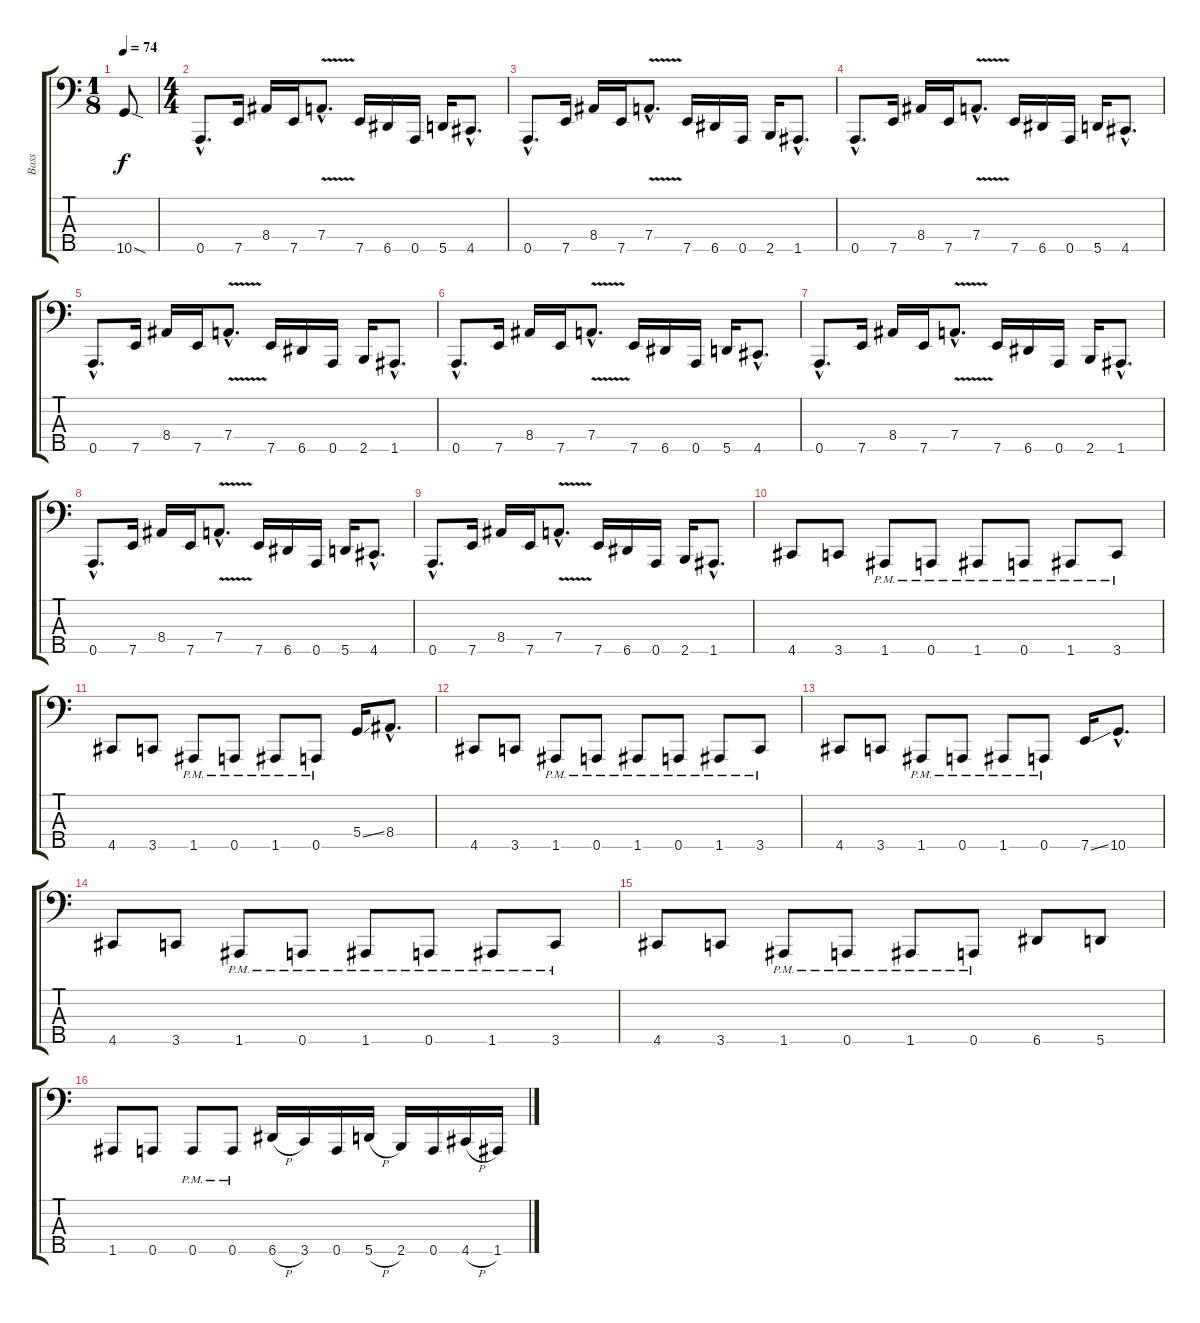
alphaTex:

\track ("Bass" "Bass") {instrument electricbassfinger}
\staff {score tabs}
\tuning (F2 C2 G1 D1 A0) {hide}
\ts (1 8)
\section ("" "")
\tempo 74
\clef f4
\ks c
10.5{sod}.8{txt "" dy f instrument electricbassfinger} |
\ts (4 4)
0.5{hac}.8{d} 7.5.16 8.4.16 7.5.16 7.4{v hac}.8{d} 7.5.16 6.5.16 0.5.16 5.5.16 4.5{hac}.8{d} |
0.5{hac}.8{d} 7.5.16 8.4.16 7.5.16 7.4{v hac}.8{d} 7.5.16 6.5.16 0.5.16 2.5.16 1.5{hac}.8{d} |
0.5{hac}.8{d} 7.5.16 8.4.16 7.5.16 7.4{v hac}.8{d} 7.5.16 6.5.16 0.5.16 5.5.16 4.5{hac}.8{d} |
0.5{hac}.8{d} 7.5.16 8.4.16 7.5.16 7.4{v hac}.8{d} 7.5.16 6.5.16 0.5.16 2.5.16 1.5{hac}.8{d} |
0.5{hac}.8{d} 7.5.16 8.4.16 7.5.16 7.4{v hac}.8{d} 7.5.16 6.5.16 0.5.16 5.5.16 4.5{hac}.8{d} |
0.5{hac}.8{d} 7.5.16 8.4.16 7.5.16 7.4{v hac}.8{d} 7.5.16 6.5.16 0.5.16 2.5.16 1.5{hac}.8{d} |
0.5{hac}.8{d} 7.5.16 8.4.16 7.5.16 7.4{v hac}.8{d} 7.5.16 6.5.16 0.5.16 5.5.16 4.5{hac}.8{d} |
0.5{hac}.8{d} 7.5.16 8.4.16 7.5.16 7.4{v hac}.8{d} 7.5.16 6.5.16 0.5.16 2.5.16 1.5{hac}.8{d} |
\section ("" "")
4.5.8 3.5.8 1.5{pm}.8 0.5{pm}.8 1.5{pm}.8 0.5{pm}.8 1.5{pm}.8 3.5{pm}.8 |
4.5.8 3.5.8 1.5{pm}.8 0.5{pm}.8 1.5{pm}.8 0.5{pm}.8 5.4{ss}.16 8.4{hac}.8{d} |
4.5.8 3.5.8 1.5{pm}.8 0.5{pm}.8 1.5{pm}.8 0.5{pm}.8 1.5{pm}.8 3.5{pm}.8 |
4.5.8 3.5.8 1.5{pm}.8 0.5{pm}.8 1.5{pm}.8 0.5{pm}.8 7.5{ss}.16 10.5{hac}.8{d} |
4.5.8 3.5.8 1.5{pm}.8 0.5{pm}.8 1.5{pm}.8 0.5{pm}.8 1.5{pm}.8 3.5{pm}.8 |
4.5.8 3.5.8 1.5{pm}.8 0.5{pm}.8 1.5{pm}.8 0.5{pm}.8 6.5.8 5.5.8 |
\section ("" "")
1.5.8 0.5.8 0.5{pm}.8 0.5{pm}.8 6.5{h}.16 3.5.16 0.5.16 5.5{h}.16 2.5.16 0.5.16 4.5{h}.16 1.5.16
